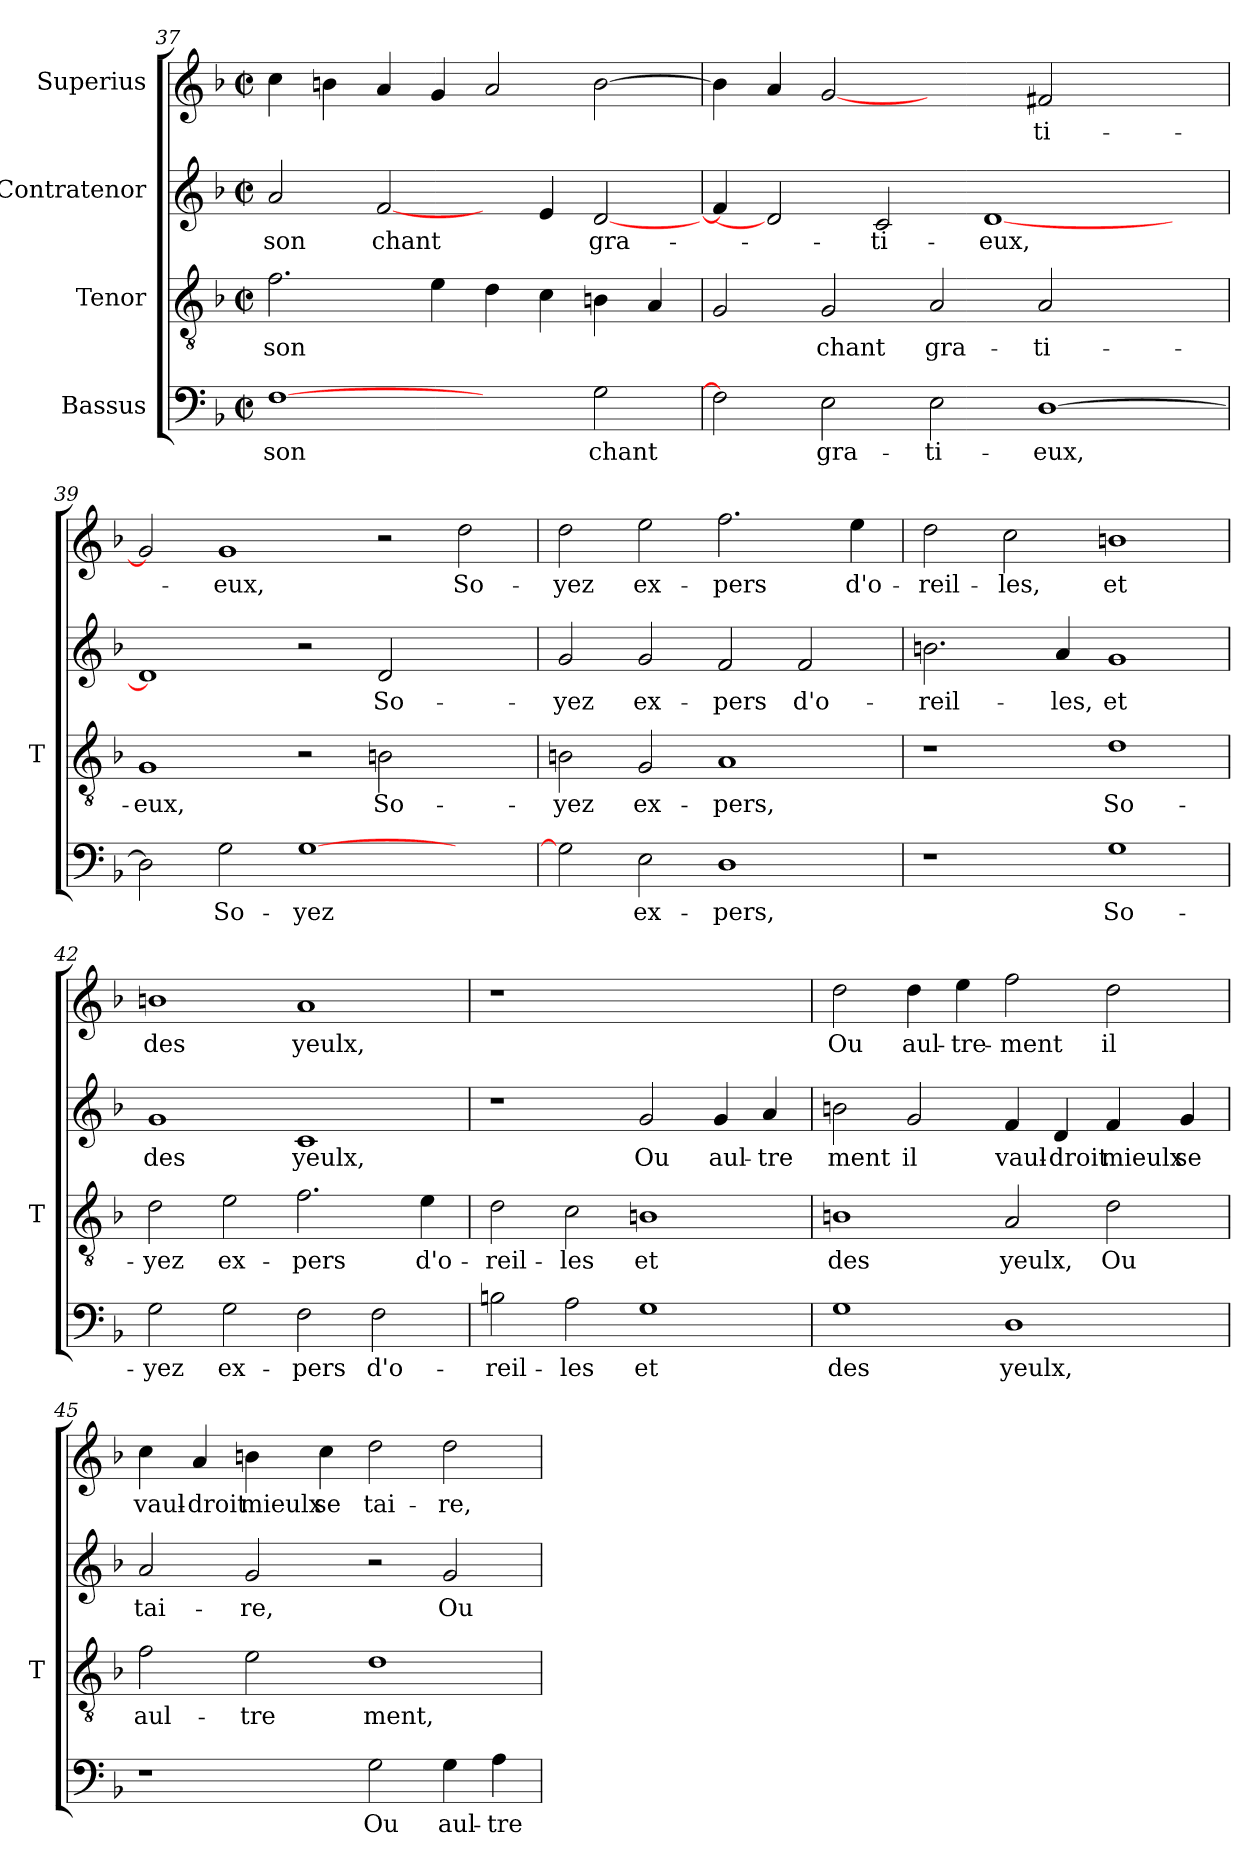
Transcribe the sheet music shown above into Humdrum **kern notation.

**kern	**text	**kern	**text	**kern	**text	**kern	**text
*part4	*part4	*part3	*part3	*part2	*part2	*part1	*part1
*staff4	*staff4	*staff3	*staff3	*staff2	*staff2	*staff1	*staff1
*I"Bassus	*	*I"Tenor	*	*I"Contratenor	*	*I"Superius	*
*	*	*I'T	*	*	*	*	*
*clefF4	*	*clefGv2	*	*clefG2	*	*clefG2	*
*k[b-]	*	*k[b-]	*	*k[b-]	*	*k[b-]	*
*F:	*	*F:	*	*F:	*	*F:	*
*M2/2	*	*M2/2	*	*M2/2	*	*M2/2	*
*met(c|)	*	*met(c|)	*	*met(c|)	*	*met(c|)	*
=37	=37	=37	=37	=37	=37	=37	=37
[1F	-son	2.f	-son	2a	-son	4cc	.
.	.	.	.	.	.	4b	.
.	.	.	.	[2f	-chant	4a	.
.	.	4e	.	.	.	4g	.
2ryy	.	4d	.	4ryy	.	2a	.
.	.	4c	.	4e	.	.	.
2G	-chant	4Bn	.	[2d	gra-	[2b	.
.	.	4A	.	.	.	.	.
!!LO:PB:g=z
=38	=38	=38	=38	=38	=38	=38	=38
2F]	.	2G	.	4f]	.	4b]	.
.	.	.	.	2d]	.	4a	.
2E	gra-	2G	-chant	.	.	[2g	.
.	.	.	.	2c	ti-	.	.
2E	ti-	2A	gra-	.	.	2ryy	.
.	.	.	.	[1d	-eux,	.	.
[1D	-eux,	2A	ti-	.	.	2f#X	ti-
.	.	2ryy	.	.	.	2ryy	.
.	.	.	.	4ryy	.	.	.
=39	=39	=39	=39	=39	=39	=39	=39
2D]	.	1G	-eux,	1d]	.	2g]	.
2G	So-	.	.	.	.	1g	-eux,
[1G	-yez	2r	.	2r	.	.	.
.	.	2Bn	So-	2d	So-	2r	.
2ryy	.	2ryy	.	2ryy	.	2dd	So-
=40	=40	=40	=40	=40	=40	=40	=40
2G]	.	2Bn	-yez	2g	-yez	2dd	-yez
2E	ex-	2G	ex-	2g	ex-	2ee	ex-
1D	-pers,	1A	-pers,	2f	-pers	2.ff	-pers
.	.	.	.	2f	d'o-	.	.
.	.	.	.	.	.	4ee	d'o-
=41	=41	=41	=41	=41	=41	=41	=41
1r	.	1r	.	2.bn	reil-	2dd	reil-
.	.	.	.	.	.	2cc	-les,
.	.	.	.	4a	-les,	.	.
1G	So-	1d	So-	1g	-et	1b	-et
=42	=42	=42	=42	=42	=42	=42	=42
2G	-yez	2d	-yez	1g	-des	1b	-des
2G	ex-	2e	ex-	.	.	.	.
2F	-pers	2.f	-pers	1c	-yeulx,	1a	-yeulx,
2F	d'o-	.	.	.	.	.	.
.	.	4e	d'o-	.	.	.	.
=43	=43	=43	=43	=43	=43	=43	=43
2Bn	reil-	2d	reil-	1r	.	1r	.
2A	-les	2c	-les	.	.	.	.
1G	-et	1Bn	-et	2g	-Ou	1ryy	.
.	.	.	.	4g	aul-	.	.
.	.	.	.	4a	-tre	.	.
=44	=44	=44	=44	=44	=44	=44	=44
1G	-des	1Bn	-des	2bn	-ment	2dd	-Ou
.	.	.	.	2g	-il	4dd	aul-
.	.	.	.	.	.	4ee	tre-
1D	-yeulx,	2A	-yeulx,	4f	vaul-	2ff	-ment
.	.	.	.	4d	-droit	.	.
.	.	2d	-Ou	4f	-mieulx	2dd	-il
.	.	.	.	4g	-se	.	.
=45	=45	=45	=45	=45	=45	=45	=45
1r	.	2f	aul-	2a	tai-	4cc	vaul-
.	.	.	.	.	.	4a	-droit
.	.	2e	-tre	2g	-re,	4b	-mieulx
.	.	.	.	.	.	4cc	-se
2G	-Ou	1d	-ment,	2r	.	2dd	tai-
4G	aul-	.	.	2g	-Ou	2dd	-re,
4A	tre-	.	.	.	.	.	.
=	=	=	=	=	=	=	=
*-	*-	*-	*-	*-	*-	*-	*-
